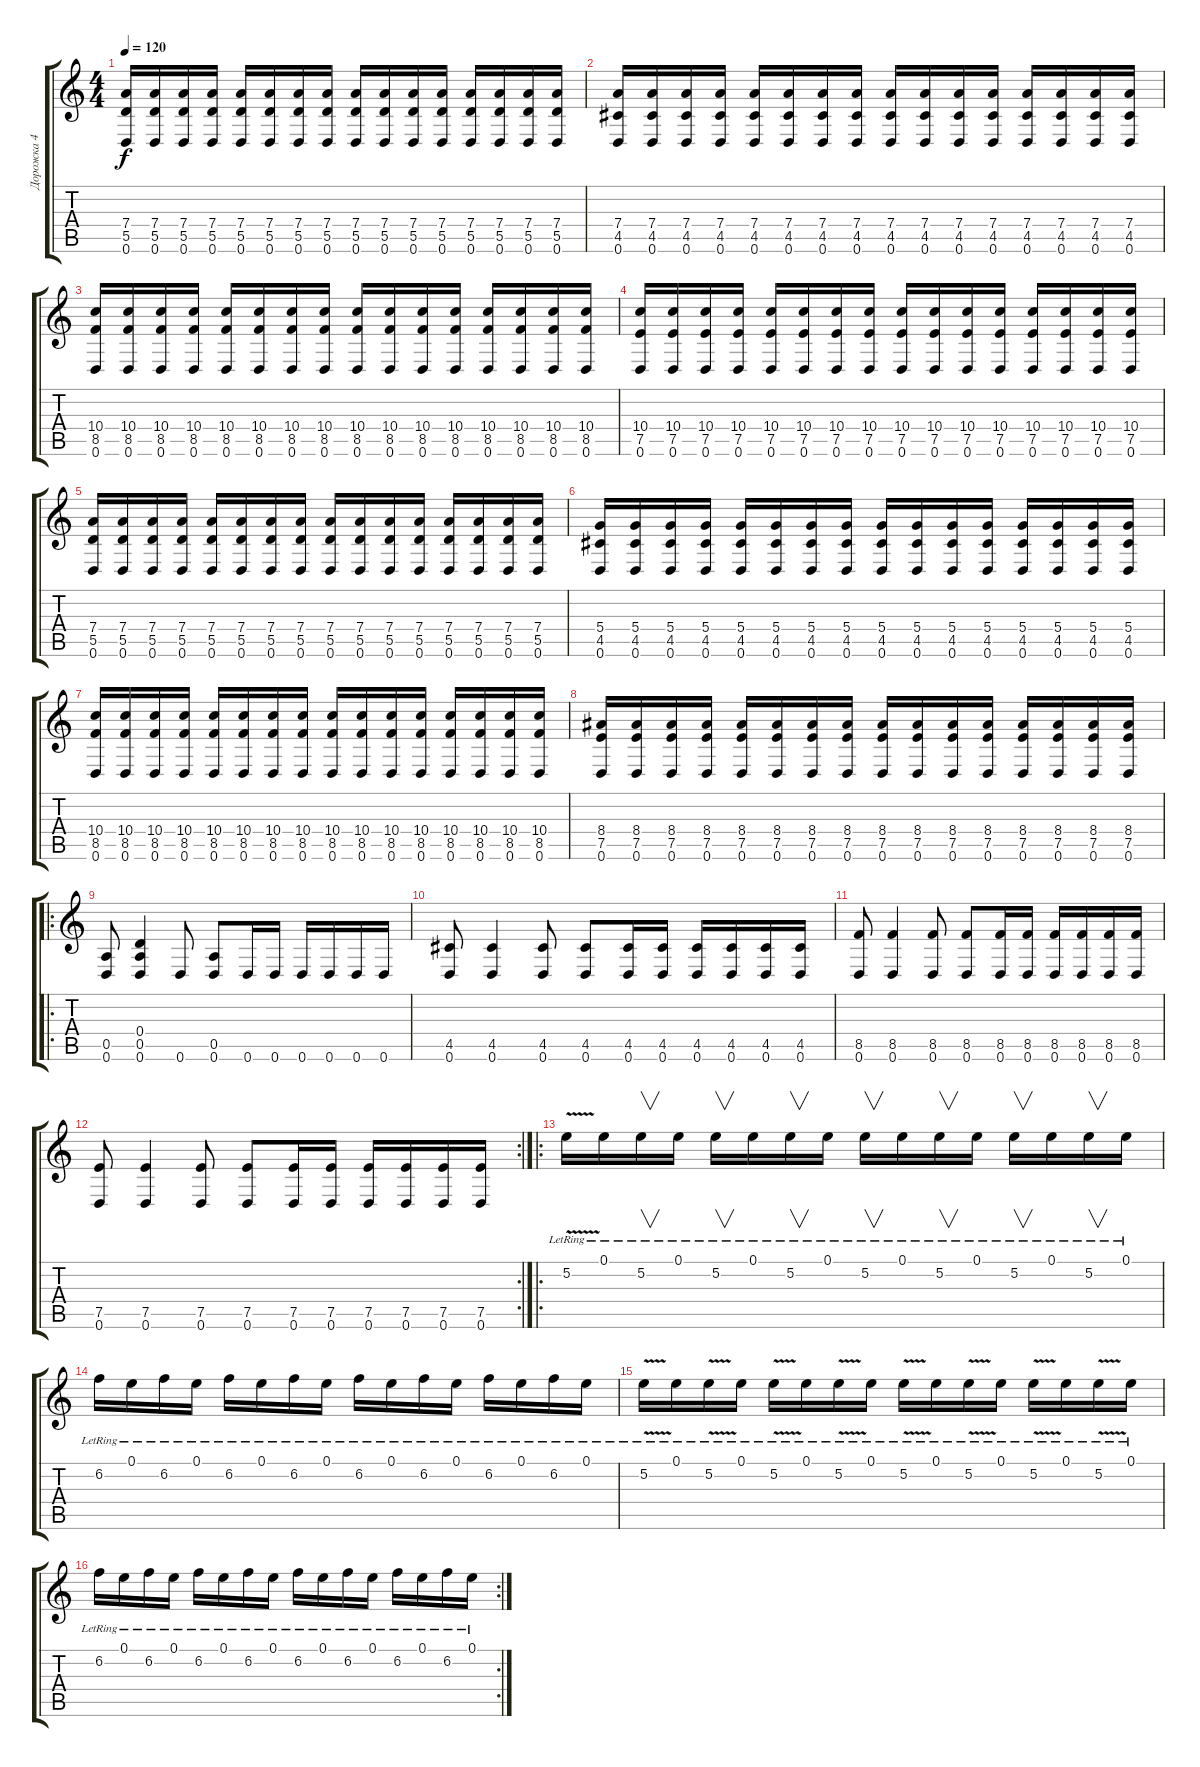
\track ("Дорожка 4" "Дорожка 4") {instrument distortionguitar}
\staff {score tabs}
\tuning (E4 B3 G3 D3 A2 D2) {hide}
\ts (4 4)
\tempo 120
\clef g2
\ks c
(7.4 5.5 0.6).16{dy f} (7.4 5.5 0.6).16 (7.4 5.5 0.6).16 (7.4 5.5 0.6).16 (7.4 5.5 0.6).16 (7.4 5.5 0.6).16 (7.4 5.5 0.6).16 (7.4 5.5 0.6).16 (7.4 5.5 0.6).16 (7.4 5.5 0.6).16 (7.4 5.5 0.6).16 (7.4 5.5 0.6).16 (7.4 5.5 0.6).16 (7.4 5.5 0.6).16 (7.4 5.5 0.6).16 (7.4 5.5 0.6).16 |
(7.4 4.5 0.6).16 (7.4 4.5 0.6).16 (7.4 4.5 0.6).16 (7.4 4.5 0.6).16 (7.4 4.5 0.6).16 (7.4 4.5 0.6).16 (7.4 4.5 0.6).16 (7.4 4.5 0.6).16 (7.4 4.5 0.6).16 (7.4 4.5 0.6).16 (7.4 4.5 0.6).16 (7.4 4.5 0.6).16 (7.4 4.5 0.6).16 (7.4 4.5 0.6).16 (7.4 4.5 0.6).16 (7.4 4.5 0.6).16 |
(10.4 8.5 0.6).16 (10.4 8.5 0.6).16 (10.4 8.5 0.6).16 (10.4 8.5 0.6).16 (10.4 8.5 0.6).16 (10.4 8.5 0.6).16 (10.4 8.5 0.6).16 (10.4 8.5 0.6).16 (10.4 8.5 0.6).16 (10.4 8.5 0.6).16 (10.4 8.5 0.6).16 (10.4 8.5 0.6).16 (10.4 8.5 0.6).16 (10.4 8.5 0.6).16 (10.4 8.5 0.6).16 (10.4 8.5 0.6).16 |
(10.4 7.5 0.6).16 (10.4 7.5 0.6).16 (10.4 7.5 0.6).16 (10.4 7.5 0.6).16 (10.4 7.5 0.6).16 (10.4 7.5 0.6).16 (10.4 7.5 0.6).16 (10.4 7.5 0.6).16 (10.4 7.5 0.6).16 (10.4 7.5 0.6).16 (10.4 7.5 0.6).16 (10.4 7.5 0.6).16 (10.4 7.5 0.6).16 (10.4 7.5 0.6).16 (10.4 7.5 0.6).16 (10.4 7.5 0.6).16 |
(7.4 5.5 0.6).16 (7.4 5.5 0.6).16 (7.4 5.5 0.6).16 (7.4 5.5 0.6).16 (7.4 5.5 0.6).16 (7.4 5.5 0.6).16 (7.4 5.5 0.6).16 (7.4 5.5 0.6).16 (7.4 5.5 0.6).16 (7.4 5.5 0.6).16 (7.4 5.5 0.6).16 (7.4 5.5 0.6).16 (7.4 5.5 0.6).16 (7.4 5.5 0.6).16 (7.4 5.5 0.6).16 (7.4 5.5 0.6).16 |
(5.4 4.5 0.6).16 (5.4 4.5 0.6).16 (5.4 4.5 0.6).16 (5.4 4.5 0.6).16 (5.4 4.5 0.6).16 (5.4 4.5 0.6).16 (5.4 4.5 0.6).16 (5.4 4.5 0.6).16 (5.4 4.5 0.6).16 (5.4 4.5 0.6).16 (5.4 4.5 0.6).16 (5.4 4.5 0.6).16 (5.4 4.5 0.6).16 (5.4 4.5 0.6).16 (5.4 4.5 0.6).16 (5.4 4.5 0.6).16 |
(10.4 8.5 0.6).16 (10.4 8.5 0.6).16 (10.4 8.5 0.6).16 (10.4 8.5 0.6).16 (10.4 8.5 0.6).16 (10.4 8.5 0.6).16 (10.4 8.5 0.6).16 (10.4 8.5 0.6).16 (10.4 8.5 0.6).16 (10.4 8.5 0.6).16 (10.4 8.5 0.6).16 (10.4 8.5 0.6).16 (10.4 8.5 0.6).16 (10.4 8.5 0.6).16 (10.4 8.5 0.6).16 (10.4 8.5 0.6).16 |
(8.4 7.5 0.6).16 (8.4 7.5 0.6).16 (8.4 7.5 0.6).16 (8.4 7.5 0.6).16 (8.4 7.5 0.6).16 (8.4 7.5 0.6).16 (8.4 7.5 0.6).16 (8.4 7.5 0.6).16 (8.4 7.5 0.6).16 (8.4 7.5 0.6).16 (8.4 7.5 0.6).16 (8.4 7.5 0.6).16 (8.4 7.5 0.6).16 (8.4 7.5 0.6).16 (8.4 7.5 0.6).16 (8.4 7.5 0.6).16 |
\ro
(0.5 0.6).8{volume 16 balance 14} (0.4 0.5 0.6).4 0.6.8 (0.5 0.6).8 0.6.16 0.6.16 0.6.16 0.6.16 0.6.16 0.6.16 |
(4.5 0.6).8 (4.5 0.6).4 (4.5 0.6).8 (4.5 0.6).8 (4.5 0.6).16 (4.5 0.6).16 (4.5 0.6).16 (4.5 0.6).16 (4.5 0.6).16 (4.5 0.6).16 |
(8.5 0.6).8 (8.5 0.6).4 (8.5 0.6).8 (8.5 0.6).8 (8.5 0.6).16 (8.5 0.6).16 (8.5 0.6).16 (8.5 0.6).16 (8.5 0.6).16 (8.5 0.6).16 |
\rc 2
(7.5 0.6).8 (7.5 0.6).4 (7.5 0.6).8 (7.5 0.6).8 (7.5 0.6).16 (7.5 0.6).16 (7.5 0.6).16 (7.5 0.6).16 (7.5 0.6).16 (7.5 0.6).16 |
\ro
5.2{v lr}.16{volume 13} 0.1{lr}.16 5.2{lr}.16{v} 0.1{lr}.16 5.2{lr}.16{v} 0.1{lr}.16 5.2{lr}.16{v} 0.1{lr}.16 5.2{lr}.16{v} 0.1{lr}.16 5.2{lr}.16{v} 0.1{lr}.16 5.2{lr}.16{v} 0.1{lr}.16 5.2{lr}.16{v} 0.1{lr}.16 |
6.2{lr}.16 0.1{lr}.16 6.2{lr}.16 0.1{lr}.16 6.2{lr}.16 0.1{lr}.16 6.2{lr}.16 0.1{lr}.16 6.2{lr}.16 0.1{lr}.16 6.2{lr}.16 0.1{lr}.16 6.2{lr}.16 0.1{lr}.16 6.2{lr}.16 0.1{lr}.16 |
5.2{v lr}.16 0.1{lr}.16 5.2{v lr}.16 0.1{lr}.16 5.2{v lr}.16 0.1{lr}.16 5.2{v lr}.16 0.1{lr}.16 5.2{v lr}.16 0.1{lr}.16 5.2{v lr}.16 0.1{lr}.16 5.2{v lr}.16 0.1{lr}.16 5.2{v lr}.16 0.1{lr}.16 |
\rc 2
6.2{lr}.16 0.1{lr}.16 6.2{lr}.16 0.1{lr}.16 6.2{lr}.16 0.1{lr}.16 6.2{lr}.16 0.1{lr}.16 6.2{lr}.16 0.1{lr}.16 6.2{lr}.16 0.1{lr}.16 6.2{lr}.16 0.1{lr}.16 6.2{lr}.16 0.1{lr}.16
